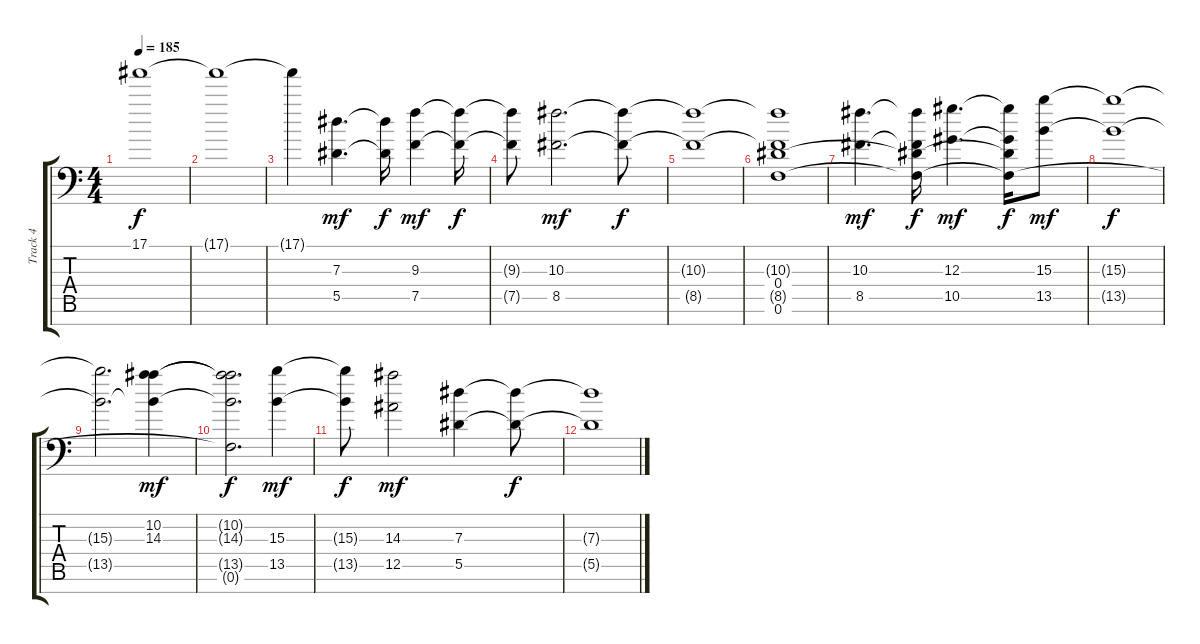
\track ("Track 4" "Track 4") {instrument overdrivenguitar}
\staff {score tabs}
\tuning (F4 C4 Ab3 Eb3 Bb2 F2 Bb1) {hide}
\ts (4 4)
\tempo 185
\clef f4
\ks c
17.1{t}.1{dy f} |
17.1{t}.1 |
17.1{t}.4 (7.3 5.5).4{d dy mf volume 10} (7.3{t} 5.5{t}).16{dy f} (9.3 7.5).4{dy mf} (9.3{t} 7.5{t}).16{dy f} |
(9.3{t} 7.5{t}).8 (10.3 8.5).2{d dy mf} (10.3{t} 8.5{t}).8{dy f} |
(10.3{t} 8.5{t}).1 |
(10.3{t} 0.4 8.5{t} 0.6).1 |
(10.3 8.5).4{d dy mf} (10.3{t} 0.4{t} 8.5{t} 0.6{t}).16{dy f} (12.3 10.5).4{d dy mf} (12.3{t} 0.4{t} 10.5{t} 0.6{t}).16{dy f} (15.3 13.5).8{dy mf} |
(15.3{t} 13.5{t}).1{dy f} |
(15.3{t} 13.5{t}).2{d} (10.2 14.3 13.5{t}).4{dy mf} |
(10.2{t} 14.3{t} 13.5{t} 0.6{t}).2{d dy f} (15.3 13.5).4{dy mf} |
(15.3{t} 13.5{t}).8{dy f} (14.3 12.5).2{dy mf} (7.3 5.5).4 (7.3{t} 5.5{t}).8{dy f volume 4} |
(7.3{t} 5.5{t}).1
